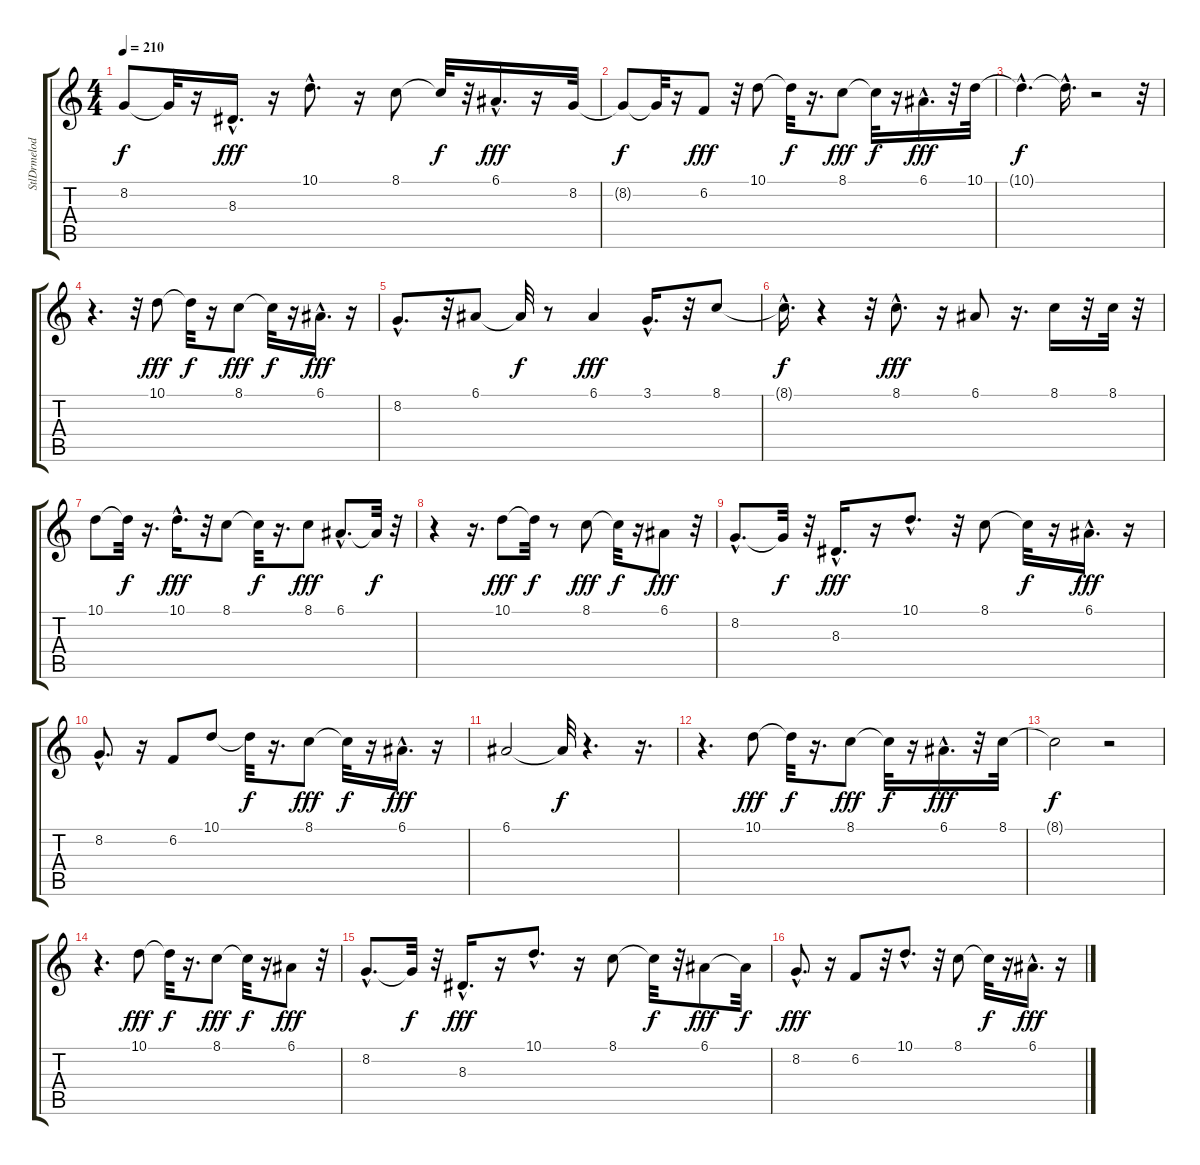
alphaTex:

\track ("StlDrmelodyNoroll   " "StlDrmelod") {instrument steeldrums}
\staff {score tabs}
\tuning (E4 B3 G3 D3 A2 E2) {hide}
\ts (4 4)
\tempo 210
\clef g2
\ks c
8.2{t}.8{dy f} 8.2{t}.32 r.16 8.3{hac}.16{d dy fff} r.16 10.1{hac}.8{d} r.16 8.1.8 8.1{t}.32{dy f} r.32 6.1{hac}.16{d dy fff} r.16 8.2.32 |
8.2{t}.8{dy f} 8.2{t}.32 r.16 6.2.8{dy fff} r.32 10.1.8 10.1{t}.32{dy f} r.16{d} 8.1.8{dy fff} 8.1{t}.32{dy f} r.16 6.1{hac}.16{d dy fff} r.32 10.1.32 |
10.1{hac t}.4{d dy f} 10.1{hac t}.16{d} r.2 r.32 |
r.4{d} r.32 10.1.8{dy fff} 10.1{t}.32{dy f} r.16 8.1.8{dy fff} 8.1{t}.32{dy f} r.16 6.1{hac}.16{d dy fff} r.16 |
8.2{hac}.8{d} r.32 6.1.8 6.1{t}.32{dy f} r.8 6.1.4{dy fff} 3.1{hac}.16{d} r.32 8.1.8 |
8.1{hac t}.16{d dy f} r.4 r.32 8.1{hac}.8{d dy fff} r.16 6.1.8 r.16{d} 8.1.16 r.32 8.1.32 r.32 |
10.1.8 10.1{t}.32{dy f} r.16{d} 10.1{hac}.16{d dy fff} r.32 8.1.8 8.1{t}.32{dy f} r.16{d} 8.1.8{dy fff} 6.1{hac}.8{d} 6.1{t}.32{dy f} r.32 |
r.4 r.16{d} 10.1.8{dy fff} 10.1{t}.32{dy f} r.8 8.1.8{dy fff} 8.1{t}.32{dy f} r.16 6.1.8{dy fff} r.32 |
8.2{hac}.8{d} 8.2{t}.32{dy f} r.32 8.3{hac}.16{d dy fff} r.16 10.1{hac}.8{d} r.32 8.1.8 8.1{t}.32{dy f} r.16 6.1{hac}.16{d dy fff} r.16 |
8.2{hac}.8{d} r.16 6.2.8 10.1.8 10.1{t}.32{dy f} r.16{d} 8.1.8{dy fff} 8.1{t}.32{dy f} r.16 6.1{hac}.16{d dy fff} r.16 |
6.1.2 6.1{t}.32{dy f} r.4{d} r.16{d} |
r.4{d} 10.1.8{dy fff} 10.1{t}.32{dy f} r.16{d} 8.1.8{dy fff} 8.1{t}.32{dy f} r.16 6.1{hac}.16{d dy fff} r.32 8.1.32 |
8.1{t}.2{dy f} r.2 |
r.4{d} 10.1.8{dy fff} 10.1{t}.32{dy f} r.16{d} 8.1.8{dy fff} 8.1{t}.32{dy f} r.16 6.1.8{dy fff} r.32 |
8.2{hac}.8{d} 8.2{t}.32{dy f} r.32 8.3{hac}.16{d dy fff} r.16 10.1{hac}.8{d} r.16 8.1.8 8.1{t}.32{dy f} r.32 6.1.8{dy fff} 6.1{t}.32{dy f} |
8.2{hac}.8{d dy fff} r.16 6.2.8 r.32 10.1{hac}.8{d} r.32 8.1.8 8.1{t}.32{dy f} r.16 6.1{hac}.16{d dy fff} r.16
